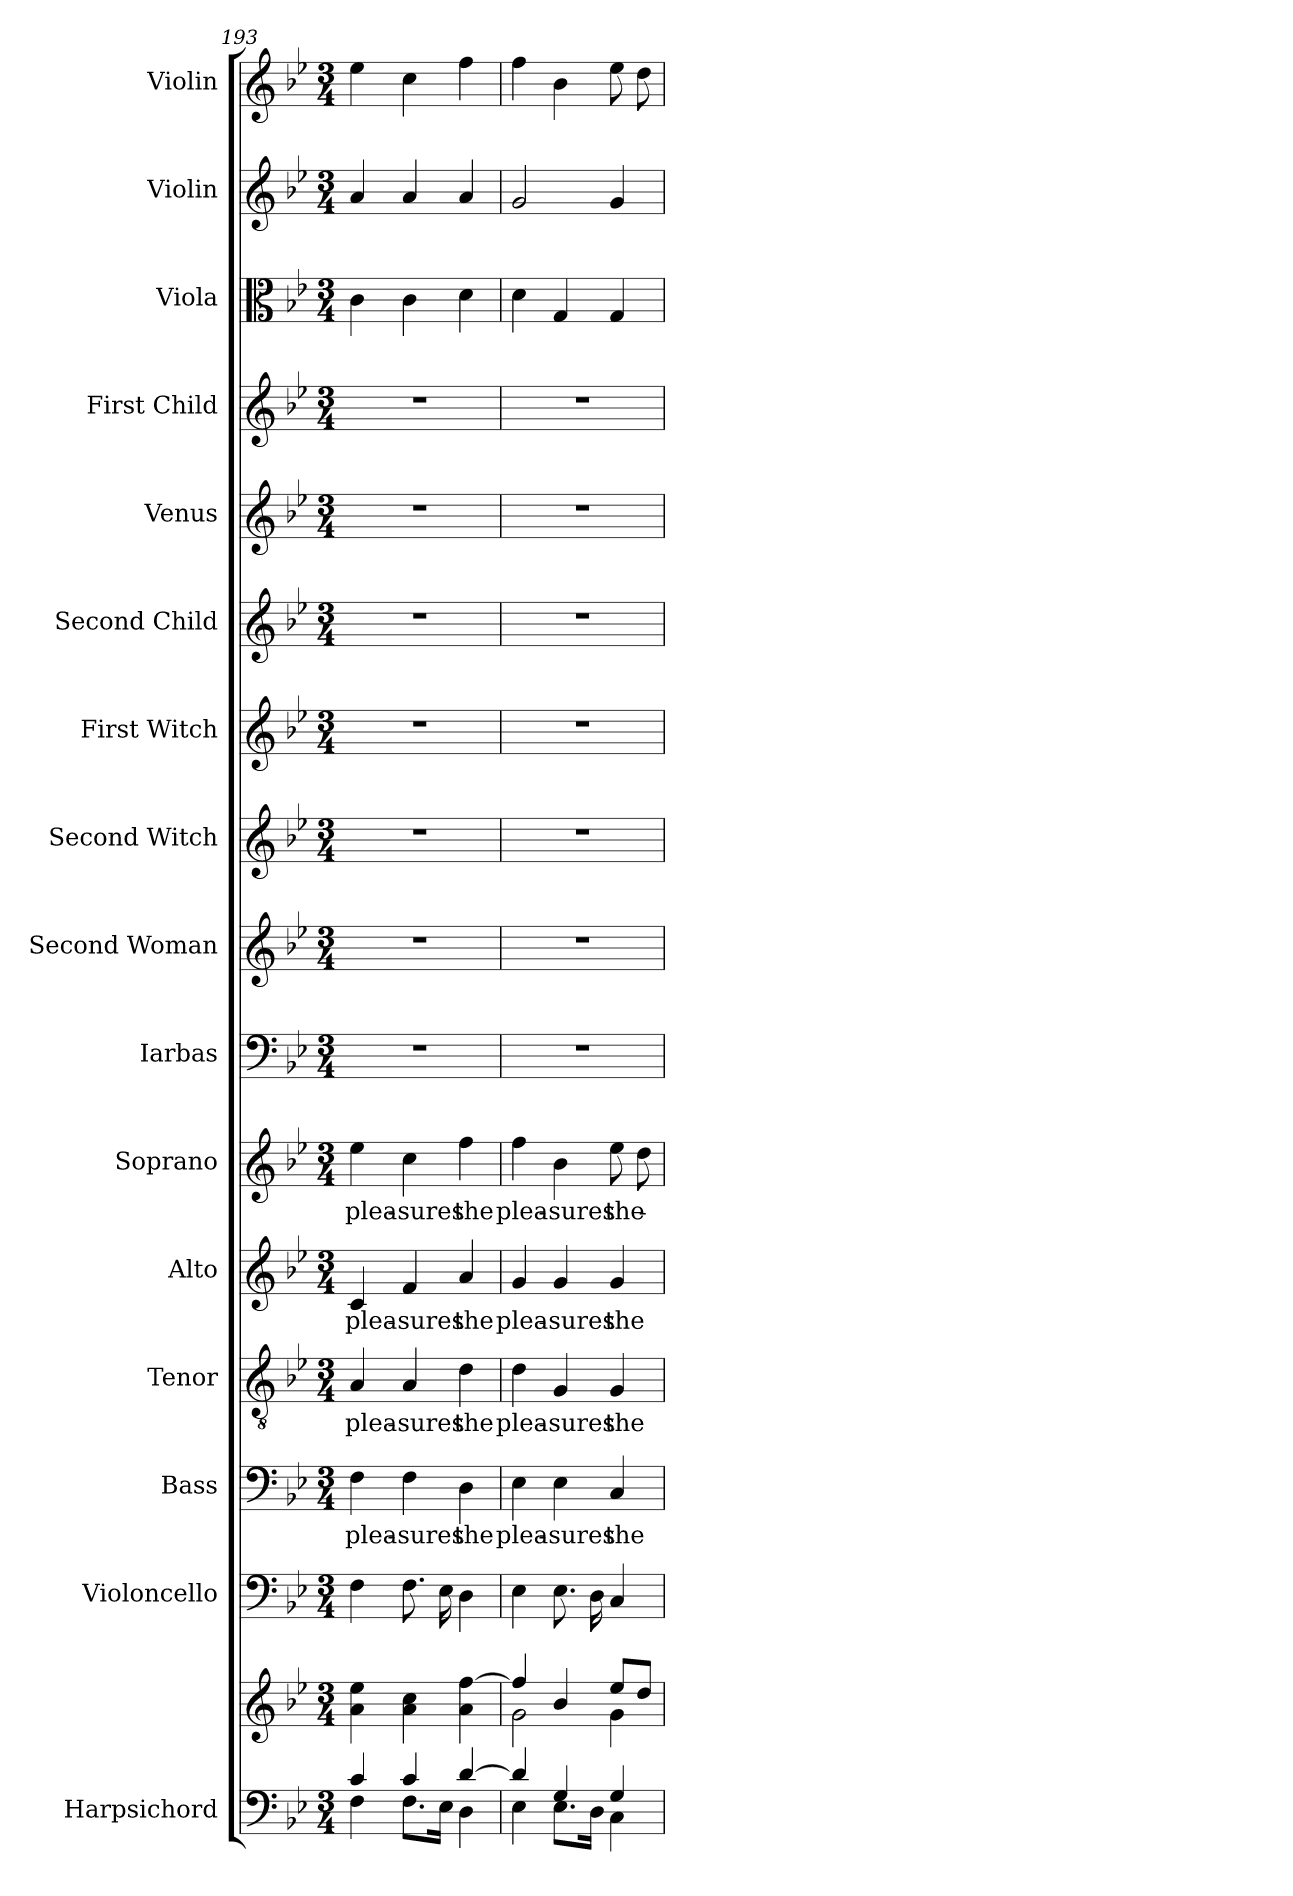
**kern	**kern	**kern	**kern	**text	**kern	**text	**kern	**text	**kern	**text	**kern	**kern	**kern	**kern	**kern	**kern	**kern	**kern	**kern	**kern
*part16	*part16	*part15	*part14	*part14	*part13	*part13	*part12	*part12	*part11	*part11	*part10	*part9	*part8	*part7	*part6	*part5	*part4	*part3	*part2	*part1
*staff17	*staff16	*staff15	*staff14	*staff14	*staff13	*staff13	*staff12	*staff12	*staff11	*staff11	*staff10	*staff9	*staff8	*staff7	*staff6	*staff5	*staff4	*staff3	*staff2	*staff1
*I"Harpsichord	*	*I"Violoncello	*I"Bass	*	*I"Tenor	*	*I"Alto	*	*I"Soprano	*	*I"Iarbas	*I"Second Woman	*I"Second Witch	*I"First Witch	*I"Second Child	*I"Venus	*I"First Child	*I"Viola	*I"Violin	*I"Violin
*I'Hch.	*	*I'Vc.	*I'B.	*	*I'T.	*	*I'A.	*	*I'S.	*	*I'I.	*I'2W	*I'W2.	*I'W1	*I'C2.	*I'V.	*I'C1	*I'Vla.	*I'Vln.	*I'Vln.
!!LO:PB:g=z
*clefF4	*clefG2	*clefF4	*clefF4	*	*clefGv2	*	*clefG2	*	*clefG2	*	*clefF4	*clefG2	*clefG2	*clefG2	*clefG2	*clefG2	*clefG2	*clefC3	*clefG2	*clefG2
*k[b-e-]	*k[b-e-]	*k[b-e-]	*k[b-e-]	*	*k[b-e-]	*	*k[b-e-]	*	*k[b-e-]	*	*k[b-e-]	*k[b-e-]	*k[b-e-]	*k[b-e-]	*k[b-e-]	*k[b-e-]	*k[b-e-]	*k[b-e-]	*k[b-e-]	*k[b-e-]
*M3/4	*M3/4	*M3/4	*M3/4	*	*M3/4	*	*M3/4	*	*M3/4	*	*M3/4	*M3/4	*M3/4	*M3/4	*M3/4	*M3/4	*M3/4	*M3/4	*M3/4	*M3/4
=193	=193	=193	=193	=193	=193	=193	=193	=193	=193	=193	=193	=193	=193	=193	=193	=193	=193	=193	=193	=193
*^	*	*	*	*	*	*	*	*	*	*	*	*	*	*	*	*	*	*	*	*
!	!	!	!	!	!LO:LY:b	!	!LO:LY:b	!	!LO:LY:b	!	!LO:LY:b	!	!	!	!	!	!	!	!	!	!
4c/	4F\	4a\ 4ee-\	4F\	4F\	plea-	4A/	plea-	4c/	plea-	4ee-\	plea-	2.r	2.r	2.r	2.r	2.r	2.r	2.r	4c\	4a/	4ee-\
!	!	!	!	!	!LO:LY:b	!	!LO:LY:b	!	!LO:LY:b	!	!LO:LY:b	!	!	!	!	!	!	!	!	!	!
4c/	8.F\L	4a\ 4cc\	8.F\	4F\	-sures	4A/	-sures	4f/	-sures	4cc\	-sures	.	.	.	.	.	.	.	4c\	4a/	4cc\
.	16E-\Jk	.	16E-\	.	.	.	.	.	.	.	.	.	.	.	.	.	.	.	.	.	.
!	!	!	!	!	!LO:LY:b	!	!LO:LY:b	!	!LO:LY:b	!	!LO:LY:b	!	!	!	!	!	!	!	!	!	!
[4d/	4D\	4a\ [4ff\	4D\	4D\	the	4d\	the	4a/	the	4ff\	the	.	.	.	.	.	.	.	4d\	4a/	4ff\
=194	=194	=194	=194	=194	=194	=194	=194	=194	=194	=194	=194	=194	=194	=194	=194	=194	=194	=194	=194	=194	=194
*	*	*^	*	*	*	*	*	*	*	*	*	*	*	*	*	*	*	*	*	*	*
!	!	!	!	!	!	!LO:LY:b	!	!LO:LY:b	!	!LO:LY:b	!	!LO:LY:b	!	!	!	!	!	!	!	!	!	!
4d/]	4E-\	4ff/]	2g\	4E-\	4E-\	plea-	4d\	plea-	4g/	plea-	4ff\	plea-	2.r	2.r	2.r	2.r	2.r	2.r	2.r	4d\	2g/	4ff\
!	!	!	!	!	!	!LO:LY:b	!	!LO:LY:b	!	!LO:LY:b	!	!LO:LY:b	!	!	!	!	!	!	!	!	!	!
4G/	8.E-\L	4b-/	.	8.E-\	4E-\	-sures	4G/	-sures	4g/	-sures	4b-\	-sures	.	.	.	.	.	.	.	4G/	.	4b-\
.	16D\Jk	.	.	16D\	.	.	.	.	.	.	.	.	.	.	.	.	.	.	.	.	.	.
!	!	!	!	!	!	!LO:LY:b	!	!LO:LY:b	!	!LO:LY:b	!	!LO:LY:b	!	!	!	!	!	!	!	!	!	!
4G/	4C\	8ee-/L	4g\	4C/	4C/	the	4G/	the	4g/	the	8ee-\	the-	.	.	.	.	.	.	.	4G/	4g/	8ee-\
.	.	8dd/J	.	.	.	.	.	.	.	.	8dd\	.	.	.	.	.	.	.	.	.	.	8dd\
*v	*v	*	*	*	*	*	*	*	*	*	*	*	*	*	*	*	*	*	*	*	*	*
*	*v	*v	*	*	*	*	*	*	*	*	*	*	*	*	*	*	*	*	*	*	*
=	=	=	=	=	=	=	=	=	=	=	=	=	=	=	=	=	=	=	=	=
*-	*-	*-	*-	*-	*-	*-	*-	*-	*-	*-	*-	*-	*-	*-	*-	*-	*-	*-	*-	*-
